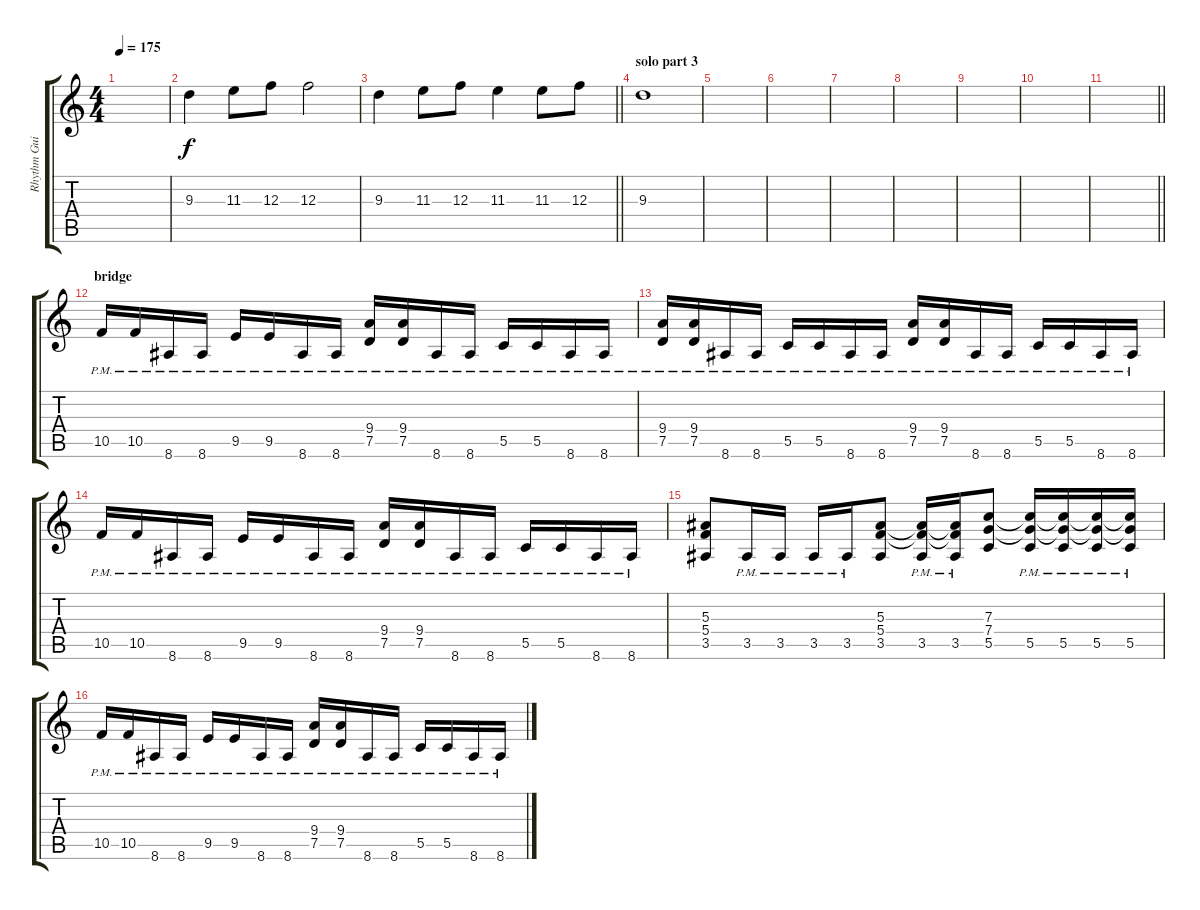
\track ("Rhythm Guitar 2" "Rhythm Gui") {instrument overdrivenguitar}
\staff {score tabs}
\tuning (D4 A3 F3 C3 G2 D2) {hide}
\ts (4 4)
\tempo 175
\clef g2
\ks c
|
9.3.4 11.3.8 12.3.8 12.3.2 |
\barLineRight lightlight
9.3.4 11.3.8 12.3.8 11.3.4 11.3.8 12.3.8 |
\section ("" "solo part 3")
9.3.1 |
|
|
|
|
|
|
\barLineRight lightlight
|
\section ("" "bridge")
10.5{pm}.16 10.5{pm}.16 8.6{pm}.16 8.6{pm}.16 9.5{pm}.16 9.5{pm}.16 8.6{pm}.16 8.6{pm}.16 (9.4{pm} 7.5{pm}).16 (9.4{pm} 7.5{pm}).16 8.6{pm}.16 8.6{pm}.16 5.5{pm}.16 5.5{pm}.16 8.6{pm}.16 8.6{pm}.16 |
(9.4{pm} 7.5{pm}).16 (9.4{pm} 7.5{pm}).16 8.6{pm}.16 8.6{pm}.16 5.5{pm}.16 5.5{pm}.16 8.6{pm}.16 8.6{pm}.16 (9.4{pm} 7.5{pm}).16 (9.4{pm} 7.5{pm}).16 8.6{pm}.16 8.6{pm}.16 5.5{pm}.16 5.5{pm}.16 8.6{pm}.16 8.6{pm}.16 |
10.5{pm}.16 10.5{pm}.16 8.6{pm}.16 8.6{pm}.16 9.5{pm}.16 9.5{pm}.16 8.6{pm}.16 8.6{pm}.16 (9.4{pm} 7.5{pm}).16 (9.4{pm} 7.5{pm}).16 8.6{pm}.16 8.6{pm}.16 5.5{pm}.16 5.5{pm}.16 8.6{pm}.16 8.6{pm}.16 |
(5.3 5.4 3.5).8 3.5{pm}.16 3.5{pm}.16 3.5{pm}.16 3.5{pm}.16 (5.3 5.4 3.5).8 (5.3{t} 5.4{t} 3.5{pm}).16 (5.3{t} 5.4{t} 3.5{pm}).16 (7.3 7.4 5.5).8 (7.3{t} 7.4{t} 5.5{pm}).16 (7.3{t} 7.4{t} 5.5{pm}).16 (7.3{t} 7.4{t} 5.5{pm}).16 (7.3{t} 7.4{t} 5.5{pm}).16 |
10.5{pm}.16 10.5{pm}.16 8.6{pm}.16 8.6{pm}.16 9.5{pm}.16 9.5{pm}.16 8.6{pm}.16 8.6{pm}.16 (9.4{pm} 7.5{pm}).16 (9.4{pm} 7.5{pm}).16 8.6{pm}.16 8.6{pm}.16 5.5{pm}.16 5.5{pm}.16 8.6{pm}.16 8.6{pm}.16
